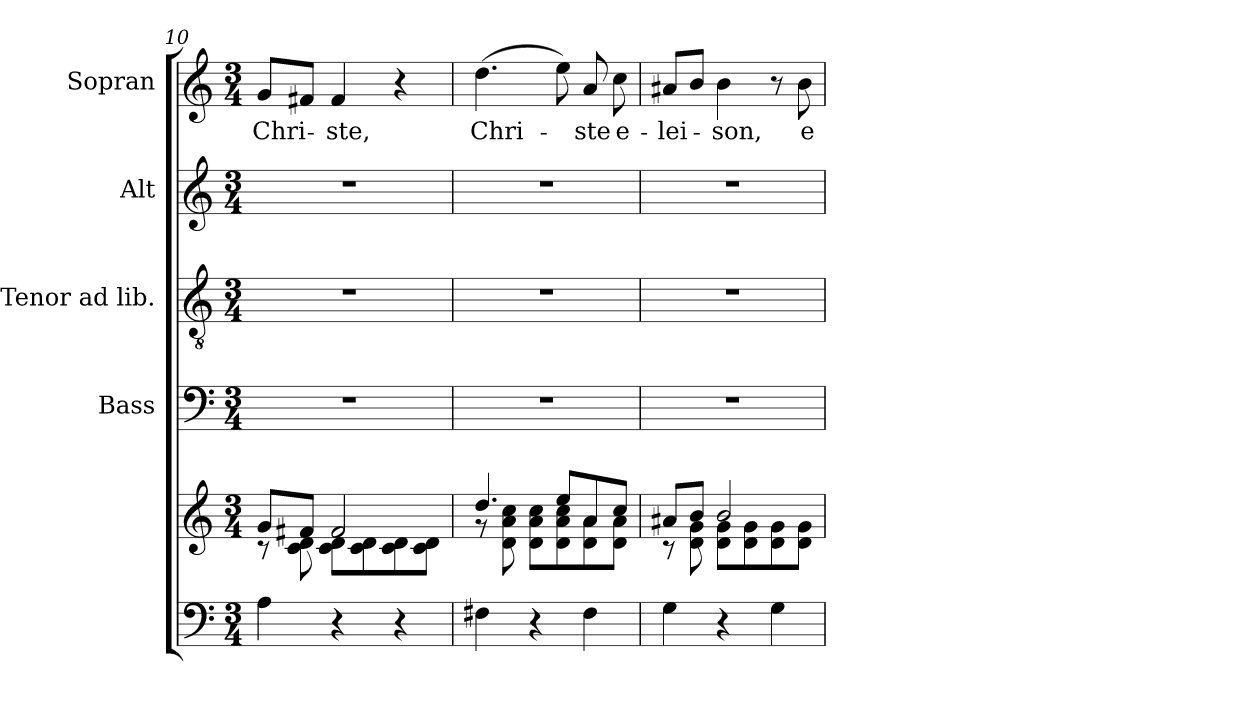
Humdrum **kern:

**kern	**kern	**kern	**kern	**kern	**kern	**text
*part5	*part5	*part4	*part3	*part2	*part1	*part1
*staff6	*staff5	*staff4	*staff3	*staff2	*staff1	*staff1
*	*	*I"Bass	*I"Tenor ad lib.	*I"Alt	*I"Sopran	*
*	*	*I'B.	*I'T.	*I'A.	*I'S.	*
*clefF4	*clefG2	*clefF4	*clefGv2	*clefG2	*clefG2	*
*k[]	*k[]	*k[]	*k[]	*k[]	*k[]	*
*C:	*C:	*C:	*C:	*C:	*C:	*
*M3/4	*M3/4	*M3/4	*M3/4	*M3/4	*M3/4	*
=10	=10	=10	=10	=10	=10	=10
*	*^	*	*	*	*	*
!	!	!	!	!	!	!	!LO:LY:b
4A\	8g/L	8rc	2.r	2.r	2.r	8g/L	Chri-
.	8f#X/J	8c\ 8d\	.	.	.	8f#X/J	.
!	!	!	!	!	!	!	!LO:LY:b
4r	2f#/	8c\ 8d\L	.	.	.	4f#/	-ste,
.	.	8c\ 8d\	.	.	.	.	.
4r	.	8c\ 8d\	.	.	.	4r	.
.	.	8c\ 8d\J	.	.	.	.	.
=11	=11	=11	=11	=11	=11	=11	=11
!	!	!	!	!	!	!	!LO:LY:b
4F#X\	4.dd/	8rg	2.r	2.r	2.r	(>4.dd\	Chri-
.	.	8d\ 8a\ 8cc\	.	.	.	.	.
4r	.	8d\ 8a\ 8cc\L	.	.	.	.	.
.	8ee/L	8d\ 8a\ 8cc\	.	.	.	8ee\)	.
!	!	!	!	!	!	!	!LO:LY:b
4F#\	8a/	8d\ 8a\	.	.	.	8a/	-ste
!	!	!	!	!	!	!	!LO:LY:b
.	8cc/J	8d\ 8a\J	.	.	.	8cc\	e-
!!LO:PB:g=z
=12	=12	=12	=12	=12	=12	=12	=12
!	!	!	!	!	!	!	!LO:LY:b
4G\	8a#X/L	8rc	2.r	2.r	2.r	8a#X/L	-lei-
.	8b/J	8d\ 8g\	.	.	.	8b/J	.
!	!	!	!	!	!	!	!LO:LY:b
4r	2b/	8d\ 8g\L	.	.	.	4b\	-son,
.	.	8d\ 8g\	.	.	.	.	.
4G\	.	8d\ 8g\	.	.	.	8r	.
!	!	!	!	!	!	!	!LO:LY:b
.	.	8d\ 8g\J	.	.	.	8b\	e-
*	*v	*v	*	*	*	*	*
=	=	=	=	=	=	=
*-	*-	*-	*-	*-	*-	*-
